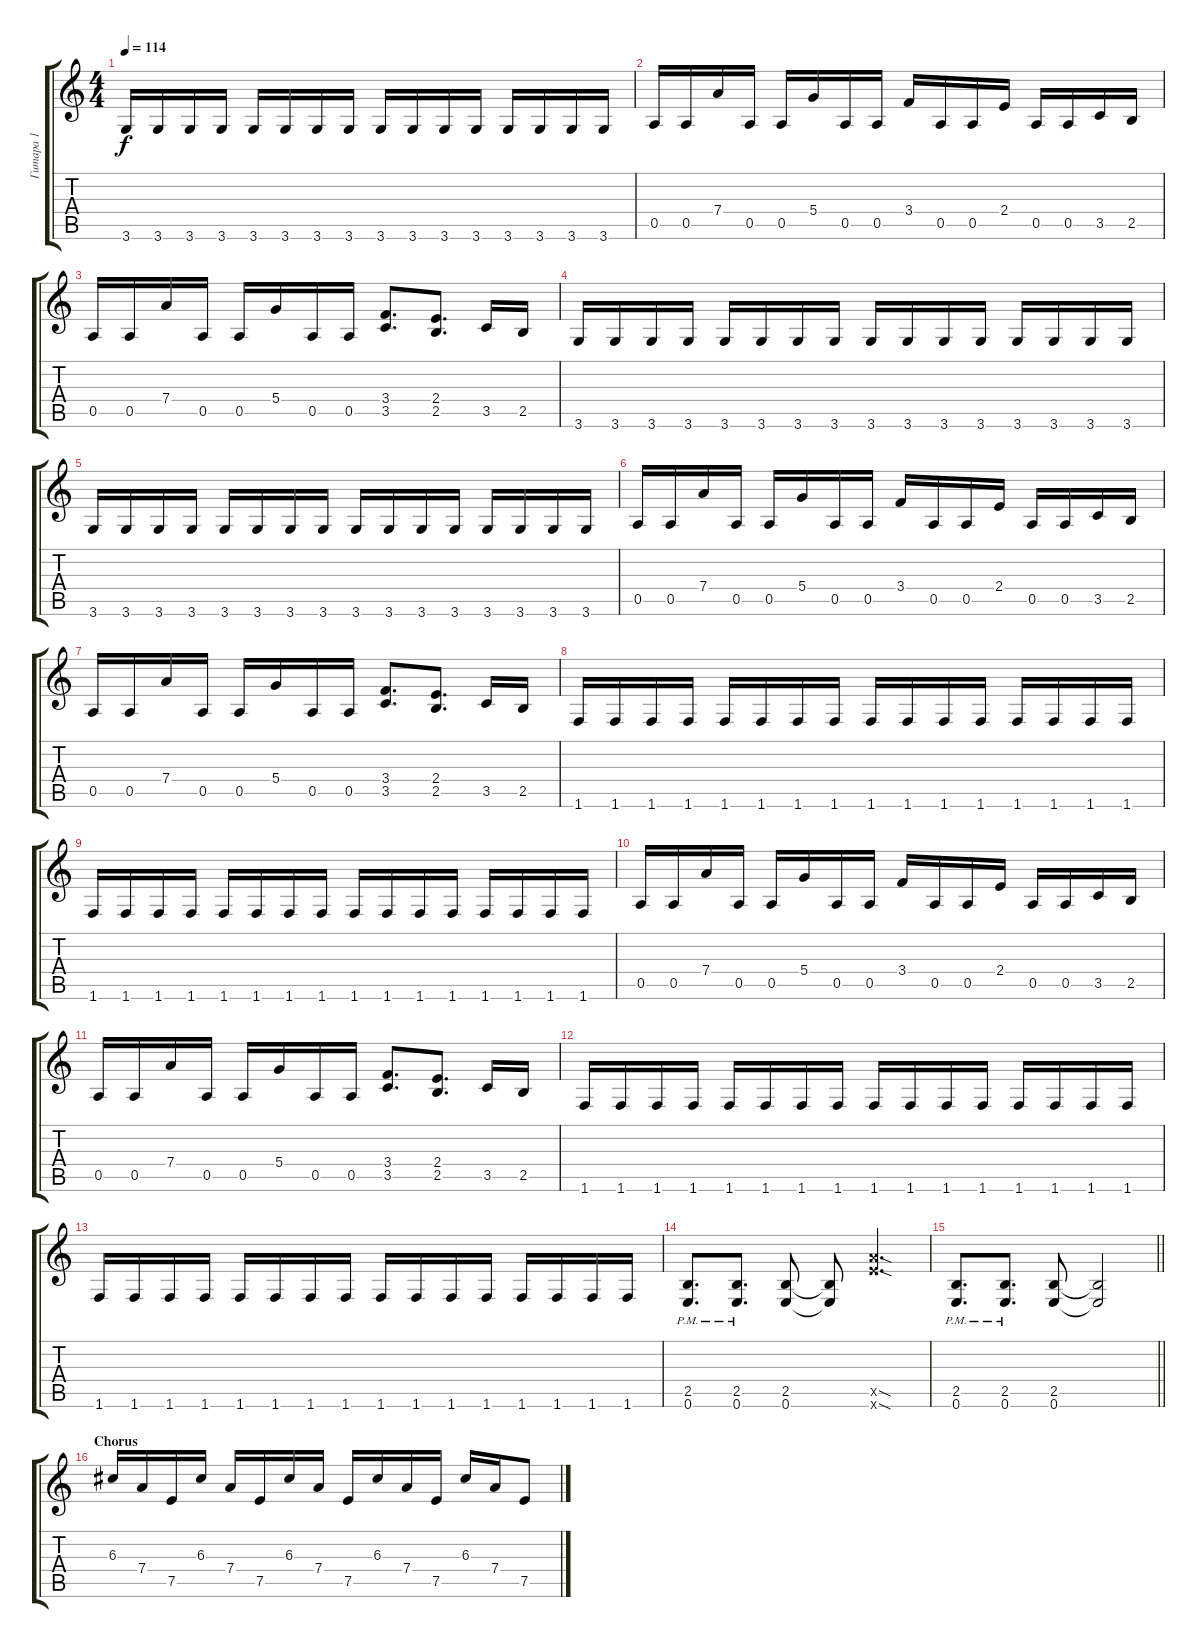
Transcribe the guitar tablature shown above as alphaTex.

\track ("Гитара 1" "Гитара 1") {instrument distortionguitar}
\staff {score tabs}
\tuning (E4 B3 G3 D3 A2 E2) {hide}
\ts (4 4)
\tempo 114
\clef g2
\ks aminor
3.6.16{dy f} 3.6.16 3.6.16 3.6.16 3.6.16 3.6.16 3.6.16 3.6.16 3.6.16 3.6.16 3.6.16 3.6.16 3.6.16 3.6.16 3.6.16 3.6.16 |
0.5.16 0.5.16 7.4.16 0.5.16 0.5.16 5.4.16 0.5.16 0.5.16 3.4.16 0.5.16 0.5.16 2.4.16 0.5.16 0.5.16 3.5.16 2.5.16 |
0.5.16 0.5.16 7.4.16 0.5.16 0.5.16 5.4.16 0.5.16 0.5.16 (3.4 3.5).8{d} (2.4 2.5).8{d} 3.5.16 2.5.16 |
3.6.16 3.6.16 3.6.16 3.6.16 3.6.16 3.6.16 3.6.16 3.6.16 3.6.16 3.6.16 3.6.16 3.6.16 3.6.16 3.6.16 3.6.16 3.6.16 |
3.6.16 3.6.16 3.6.16 3.6.16 3.6.16 3.6.16 3.6.16 3.6.16 3.6.16 3.6.16 3.6.16 3.6.16 3.6.16 3.6.16 3.6.16 3.6.16 |
0.5.16 0.5.16 7.4.16 0.5.16 0.5.16 5.4.16 0.5.16 0.5.16 3.4.16 0.5.16 0.5.16 2.4.16 0.5.16 0.5.16 3.5.16 2.5.16 |
0.5.16 0.5.16 7.4.16 0.5.16 0.5.16 5.4.16 0.5.16 0.5.16 (3.4 3.5).8{d} (2.4 2.5).8{d} 3.5.16 2.5.16 |
1.6.16 1.6.16 1.6.16 1.6.16 1.6.16 1.6.16 1.6.16 1.6.16 1.6.16 1.6.16 1.6.16 1.6.16 1.6.16 1.6.16 1.6.16 1.6.16 |
1.6.16 1.6.16 1.6.16 1.6.16 1.6.16 1.6.16 1.6.16 1.6.16 1.6.16 1.6.16 1.6.16 1.6.16 1.6.16 1.6.16 1.6.16 1.6.16 |
0.5.16 0.5.16 7.4.16 0.5.16 0.5.16 5.4.16 0.5.16 0.5.16 3.4.16 0.5.16 0.5.16 2.4.16 0.5.16 0.5.16 3.5.16 2.5.16 |
0.5.16 0.5.16 7.4.16 0.5.16 0.5.16 5.4.16 0.5.16 0.5.16 (3.4 3.5).8{d} (2.4 2.5).8{d} 3.5.16 2.5.16 |
1.6.16 1.6.16 1.6.16 1.6.16 1.6.16 1.6.16 1.6.16 1.6.16 1.6.16 1.6.16 1.6.16 1.6.16 1.6.16 1.6.16 1.6.16 1.6.16 |
1.6.16 1.6.16 1.6.16 1.6.16 1.6.16 1.6.16 1.6.16 1.6.16 1.6.16 1.6.16 1.6.16 1.6.16 1.6.16 1.6.16 1.6.16 1.6.16 |
(2.5{pm} 0.6{pm}).8{d} (2.5{pm} 0.6{pm}).8{d} (2.5 0.6).8 (2.5{t} 0.6{t}).8 (12.5{sod x} 12.6{sod x}).4{d} |
\barLineRight lightlight
(2.5{pm} 0.6{pm}).8{d} (2.5{pm} 0.6{pm}).8{d} (2.5 0.6).8 (2.5{t} 0.6{t}).2 |
\section ("" "Chorus")
6.3.16 7.4.16 7.5.16 6.3.16 7.4.16 7.5.16 6.3.16 7.4.16 7.5.16 6.3.16 7.4.16 7.5.16 6.3.16 7.4.16 7.5.8
